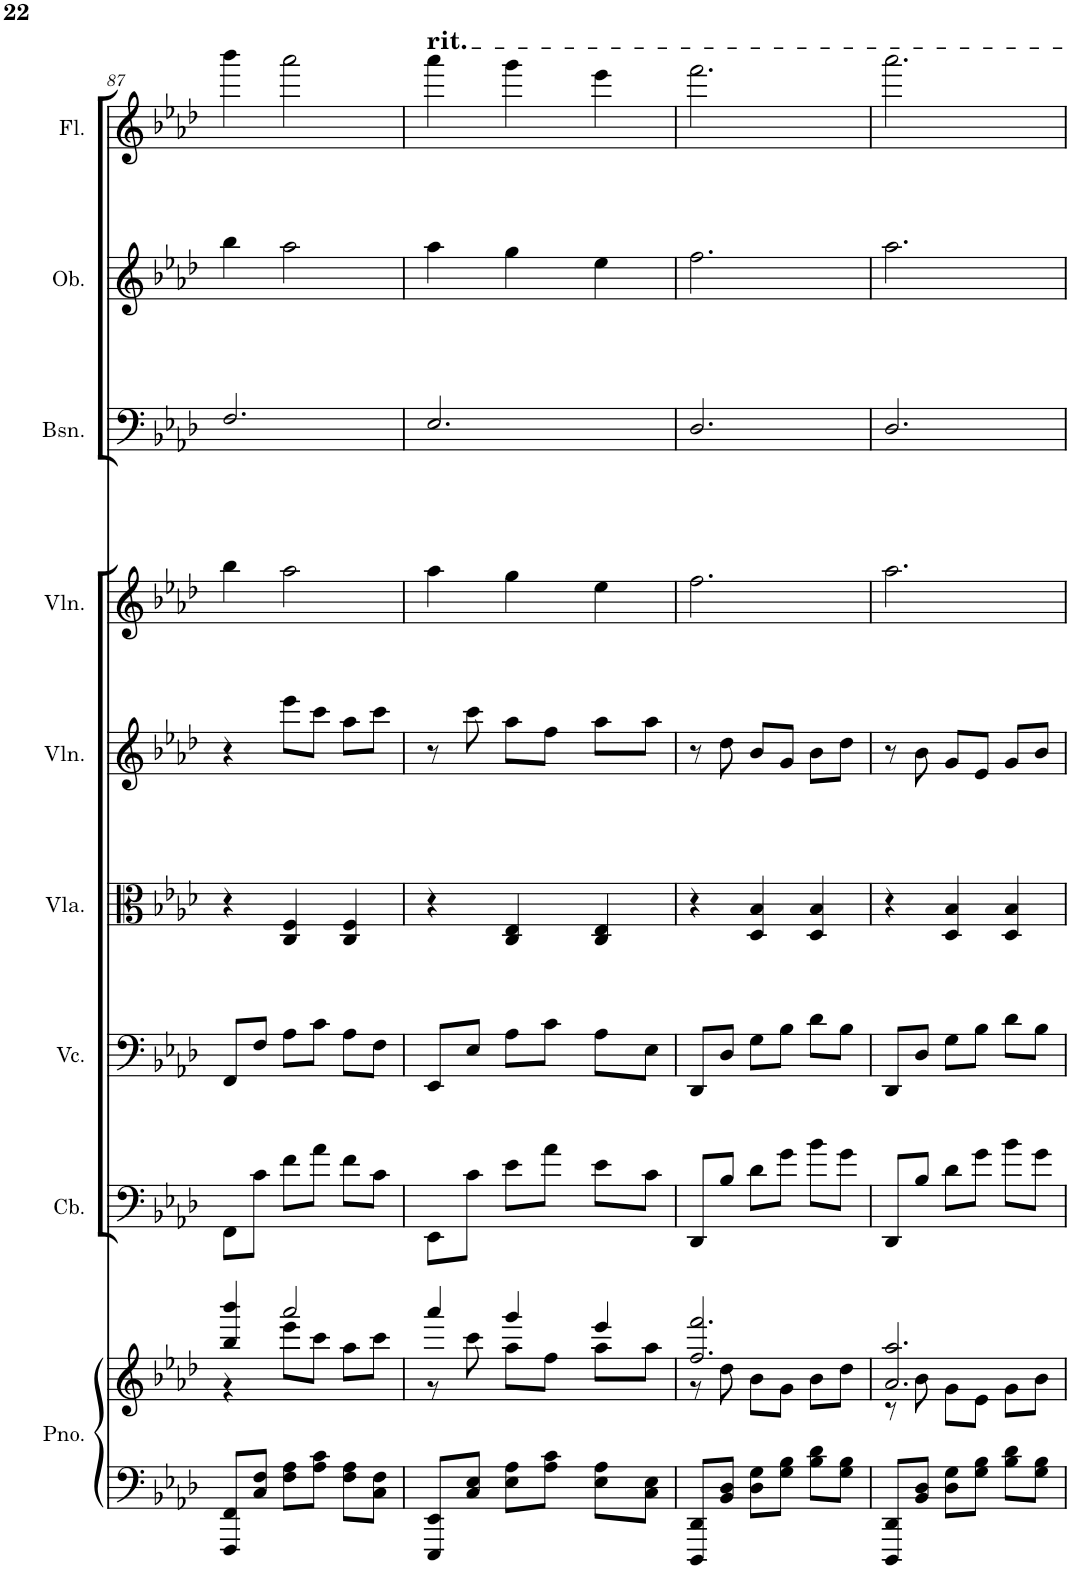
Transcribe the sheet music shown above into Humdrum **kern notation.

**kern	**kern	**kern	**kern	**kern	**kern	**kern	**kern	**kern	**kern
*part9	*part9	*part8	*part7	*part6	*part5	*part4	*part3	*part2	*part1
*staff10	*staff9	*staff8	*staff7	*staff6	*staff5	*staff4	*staff3	*staff2	*staff1
*I"Piano	*	*I"Contrabbasso	*I"Violoncello	*I"Viola	*I"Violino II	*I"Violino I	*I"Fagotto	*I"Oboe	*I"Flauto
*I'Pno.	*	*I'Cb.	*I'Vc.	*I'Vla.	*I'Vln.	*I'Vln.	*	*I'Ob.	*I'Fl.
!!LO:PB:g=z
*clefF4	*clefG2	*clefF4	*clefF4	*clefC3	*clefG2	*clefG2	*clefF4	*clefG2	*clefG2
*	*	*Trd7c12	*	*	*	*	*	*	*
*k[b-e-a-d-]	*k[b-e-a-d-]	*k[b-e-a-d-]	*k[b-e-a-d-]	*k[b-e-a-d-]	*k[b-e-a-d-]	*k[b-e-a-d-]	*k[b-e-a-d-]	*k[b-e-a-d-]	*k[b-e-a-d-]
*M3/4	*M3/4	*M3/4	*M3/4	*M3/4	*M3/4	*M3/4	*M3/4	*M3/4	*M3/4
=87	=87	=87	=87	=87	=87	=87	=87	=87	=87
*	*^	*	*	*	*	*	*	*	*
8FFF/^ 8FF/^L	4bb-/^ 4bbb-/^	4r	8FF\L	8FF/L	4r	4r	4bb-\	2.F/	4bb-\	4bbb-\
8C/ 8F/J	.	.	8c\J	8F/J	.	.	.	.	.	.
8F\ 8A-\L	2aaa-^/	8eee-\L	8f\L	8A-\L	4C/' 4F/'	8eee-\L	2aa-\	.	2aa-\	2aaa-\
8A-\ 8c\J	.	8ccc\J	8a-\J	8c\J	.	8ccc\J	.	.	.	.
8F\ 8A-\L	.	8aa-\L	8f\L	8A-\L	4C/' 4F/'	8aa-\L	.	.	.	.
8C\ 8F\J	.	8ccc\J	8c\J	8F\J	.	8ccc\J	.	.	.	.
=88	=88	=88	=88	=88	=88	=88	=88	=88	=88	=88
!	!	!	!	!	!	!	!	!	!	!LO:TX:a:t=rit.
8EEE-/^ 8EE-/^L	4aaa-^/	8r	8EE-\L	8EE-/L	4r	8r	4aa-\	2.E-/	4aa-\	4aaa-\
8C/ 8E-/J	.	8ccc\	8c\J	8E-/J	.	8ccc\	.	.	.	.
8E-\ 8A-\L	4ggg^/	8aa-\L	8e-\L	8A-\L	4C/' 4E-/'	8aa-\L	4gg\	.	4gg\	4ggg\
8A-\ 8c\J	.	8ff\J	8a-\J	8c\J	.	8ff\J	.	.	.	.
8E-\ 8A-\L	4eee-^/	8aa-\L	8e-\L	8A-\L	4C/' 4E-/'	8aa-\L	4ee-\	.	4ee-\	4eee-\
8C\ 8E-\J	.	8aa-\J	8c\J	8E-\J	.	8aa-\J	.	.	.	.
=89	=89	=89	=89	=89	=89	=89	=89	=89	=89	=89
8DDD-/^ 8DD-/^L	2.ff/^ 2.fff/^	8r	8DD-/L	8DD-/L	4r	8r	2.ff\	2.D-/	2.ff\	2.fff\
8BB-/ 8D-/J	.	8dd-\	8B-/J	8D-/J	.	8dd-\	.	.	.	.
8D-\ 8G\L	.	8b-\L	8d-\L	8G\L	4D-/' 4B-/'	8b-/L	.	.	.	.
8G\ 8B-\J	.	8g\J	8g\J	8B-\J	.	8g/J	.	.	.	.
8B-\ 8d-\L	.	8b-\L	8b-\L	8d-\L	4D-/' 4B-/'	8b-\L	.	.	.	.
8G\ 8B-\J	.	8dd-\J	8g\J	8B-\J	.	8dd-\J	.	.	.	.
=90	=90	=90	=90	=90	=90	=90	=90	=90	=90	=90
8DDD-/^ 8DD-/^L	2.a-/^ 2.aa-/^	8r	8DD-/L	8DD-/L	4r	8r	2.aa-\	2.D-/	2.aa-\	2.aaa-\
8BB-/ 8D-/J	.	8b-\	8B-/J	8D-/J	.	8b-\	.	.	.	.
8D-\ 8G\L	.	8g\L	8d-\L	8G\L	4D-/' 4B-/'	8g/L	.	.	.	.
8G\ 8B-\J	.	8e-\J	8g\J	8B-\J	.	8e-/J	.	.	.	.
8B-\ 8d-\L	.	8g\L	8b-\L	8d-\L	4D-/' 4B-/'	8g/L	.	.	.	.
8G\ 8B-\J	.	8b-\J	8g\J	8B-\J	.	8b-/J	.	.	.	.
*	*v	*v	*	*	*	*	*	*	*	*
=	=	=	=	=	=	=	=	=	=
*-	*-	*-	*-	*-	*-	*-	*-	*-	*-
